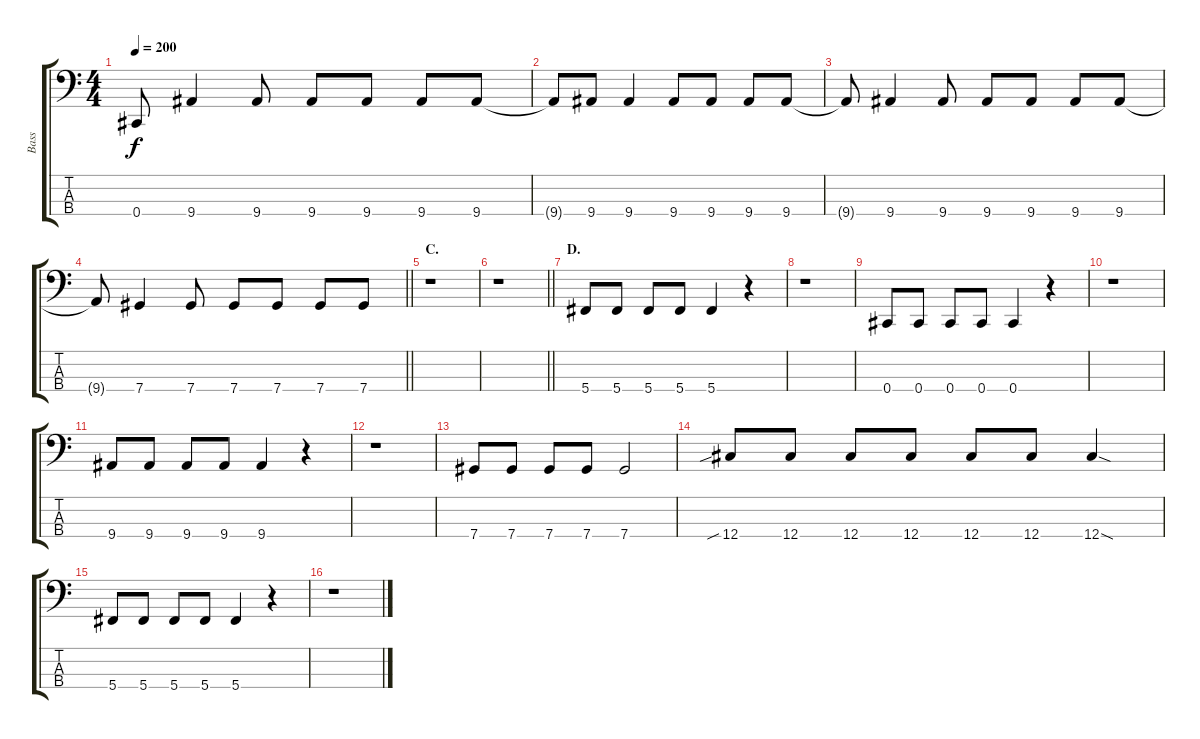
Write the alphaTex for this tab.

\track ("Bass" "Bass") {instrument electricbasspick}
\staff {score tabs}
\tuning (Gb2 Db2 Ab1 Db1) {hide}
\ts (4 4)
\tempo 200
\clef f4
\ks c
0.4{t}.8{dy f} 9.4.4 9.4.8 9.4.8 9.4.8 9.4.8 9.4.8 |
9.4{t}.8 9.4.8 9.4.4 9.4.8 9.4.8 9.4.8 9.4.8 |
9.4{t}.8 9.4.4 9.4.8 9.4.8 9.4.8 9.4.8 9.4.8 |
\barLineRight lightlight
9.4{t}.8 7.4.4 7.4.8 7.4.8 7.4.8 7.4.8 7.4.8 |
\section ("" "C.")
r.1 |
\barLineRight lightlight
r.1 |
\section ("" "D.")
5.4.8 5.4.8 5.4.8 5.4.8 5.4.4 r.4 |
r.1 |
0.4.8 0.4.8 0.4.8 0.4.8 0.4.4 r.4 |
r.1 |
9.4.8 9.4.8 9.4.8 9.4.8 9.4.4 r.4 |
r.1 |
7.4.8 7.4.8 7.4.8 7.4.8 7.4.2 |
12.4{sib}.8 12.4.8 12.4.8 12.4.8 12.4.8 12.4.8 12.4{sod}.4 |
5.4.8 5.4.8 5.4.8 5.4.8 5.4.4 r.4 |
r.1
